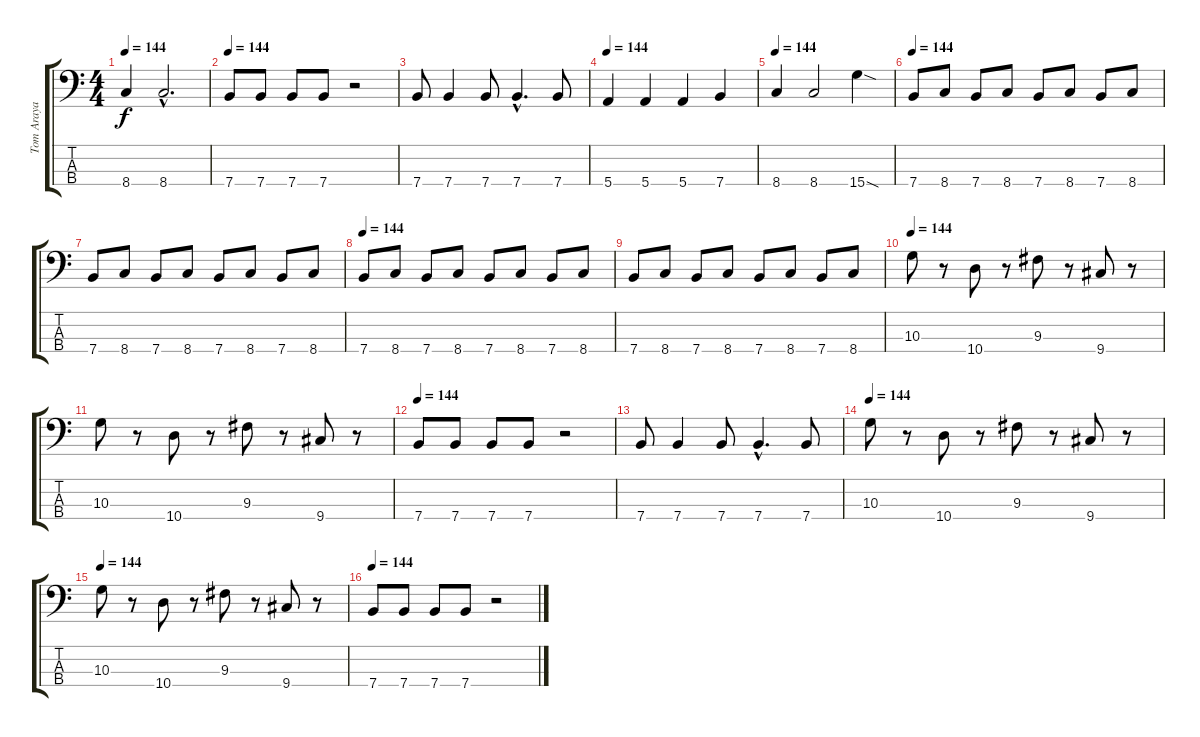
\track ("Tom Araya" "Tom Araya") {instrument electricbassfinger}
\staff {score tabs}
\tuning (G2 D2 A1 E1) {hide}
\ts (4 4)
\tempo 144
\clef f4
\ks c
8.4.4{dy f} 8.4{hac}.2{d} |
\tempo 144
7.4.8 7.4.8 7.4.8 7.4.8 r.2 |
7.4.8 7.4.4 7.4.8 7.4{hac}.4{d} 7.4.8 |
\tempo 144
5.4.4 5.4.4 5.4.4 7.4.4 |
\tempo 144
8.4.4 8.4.2 15.4{sod}.4 |
\tempo 144
7.4.8 8.4.8 7.4.8 8.4.8 7.4.8 8.4.8 7.4.8 8.4.8 |
7.4.8 8.4.8 7.4.8 8.4.8 7.4.8 8.4.8 7.4.8 8.4.8 |
\tempo 144
7.4.8 8.4.8 7.4.8 8.4.8 7.4.8 8.4.8 7.4.8 8.4.8 |
7.4.8 8.4.8 7.4.8 8.4.8 7.4.8 8.4.8 7.4.8 8.4.8 |
\tempo 144
10.3.8 r.8 10.4.8 r.8 9.3.8 r.8 9.4.8 r.8 |
10.3.8 r.8 10.4.8 r.8 9.3.8 r.8 9.4.8 r.8 |
\tempo 144
7.4.8 7.4.8 7.4.8 7.4.8 r.2 |
7.4.8 7.4.4 7.4.8 7.4{hac}.4{d} 7.4.8 |
\tempo 144
10.3.8 r.8 10.4.8 r.8 9.3.8 r.8 9.4.8 r.8 |
\tempo 144
10.3.8 r.8 10.4.8 r.8 9.3.8 r.8 9.4.8 r.8 |
\tempo 144
7.4.8 7.4.8 7.4.8 7.4.8 r.2
